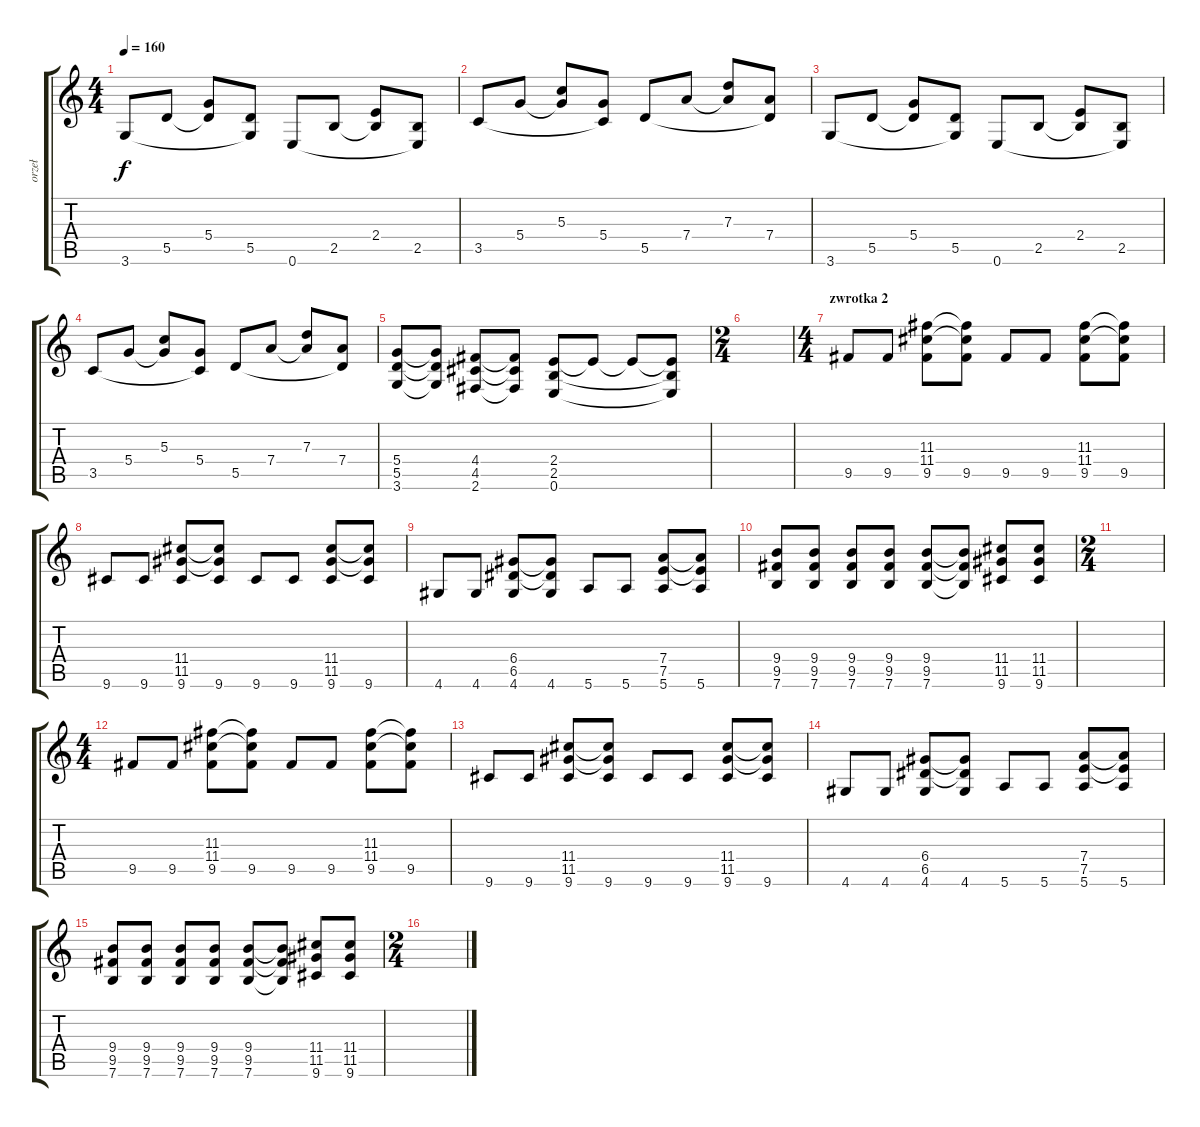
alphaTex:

\track ("orzeł" "orzeł") {instrument overdrivenguitar}
\staff {score tabs}
\tuning (E4 B3 G3 D3 A2 E2) {hide}
\ts (4 4)
\tempo 160
\clef g2
\ks c
3.6.8{dy f} 5.5.8 (5.4 5.5{t}).8 (5.5 3.6{t}).8 0.6.8 2.5.8 (2.4 2.5{t}).8 (2.5 0.6{t}).8 |
3.5.8 5.4.8 (5.3 5.4{t}).8 (5.4 3.5{t}).8 5.5.8 7.4.8 (7.3 7.4{t}).8 (7.4 5.5{t}).8 |
3.6.8 5.5.8 (5.4 5.5{t}).8 (5.5 3.6{t}).8 0.6.8 2.5.8 (2.4 2.5{t}).8 (2.5 0.6{t}).8 |
3.5.8 5.4.8 (5.3 5.4{t}).8 (5.4 3.5{t}).8 5.5.8 7.4.8 (7.3 7.4{t}).8 (7.4 5.5{t}).8 |
(5.4 5.5 3.6).8 (5.4{t} 5.5{t} 3.6{t}).8 (4.4 4.5 2.6).8 (4.4{t} 4.5{t} 2.6{t}).8 (2.4 2.5 0.6).8 2.4{t}.8 2.4{t}.8 (2.4{t} 2.5{t} 0.6{t}).8 |
\ts (2 4)
|
\ts (4 4)
\section ("" "zwrotka 2")
9.5.8 9.5.8 (11.3 11.4 9.5).8 (11.3{t} 11.4{t} 9.5).8 9.5.8 9.5.8 (11.3 11.4 9.5).8 (11.3{t} 11.4{t} 9.5).8 |
9.6.8 9.6.8 (11.4 11.5 9.6).8 (11.4{t} 11.5{t} 9.6).8 9.6.8 9.6.8 (11.4 11.5 9.6).8 (11.4{t} 11.5{t} 9.6).8 |
4.6.8 4.6.8 (6.4 6.5 4.6).8 (6.4{t} 6.5{t} 4.6).8 5.6.8 5.6.8 (7.4 7.5 5.6).8 (7.4{t} 7.5{t} 5.6).8 |
(9.4 9.5 7.6).8 (9.4 9.5 7.6).8 (9.4 9.5 7.6).8 (9.4 9.5 7.6).8 (9.4 9.5 7.6).8 (9.4{t} 9.5{t} 7.6{t}).8 (11.4 11.5 9.6).8 (11.4 11.5 9.6).8 |
\ts (2 4)
|
\ts (4 4)
9.5.8 9.5.8 (11.3 11.4 9.5).8 (11.3{t} 11.4{t} 9.5).8 9.5.8 9.5.8 (11.3 11.4 9.5).8 (11.3{t} 11.4{t} 9.5).8 |
9.6.8 9.6.8 (11.4 11.5 9.6).8 (11.4{t} 11.5{t} 9.6).8 9.6.8 9.6.8 (11.4 11.5 9.6).8 (11.4{t} 11.5{t} 9.6).8 |
4.6.8 4.6.8 (6.4 6.5 4.6).8 (6.4{t} 6.5{t} 4.6).8 5.6.8 5.6.8 (7.4 7.5 5.6).8 (7.4{t} 7.5{t} 5.6).8 |
(9.4 9.5 7.6).8 (9.4 9.5 7.6).8 (9.4 9.5 7.6).8 (9.4 9.5 7.6).8 (9.4 9.5 7.6).8 (9.4{t} 9.5{t} 7.6{t}).8 (11.4 11.5 9.6).8 (11.4 11.5 9.6).8 |
\ts (2 4)
